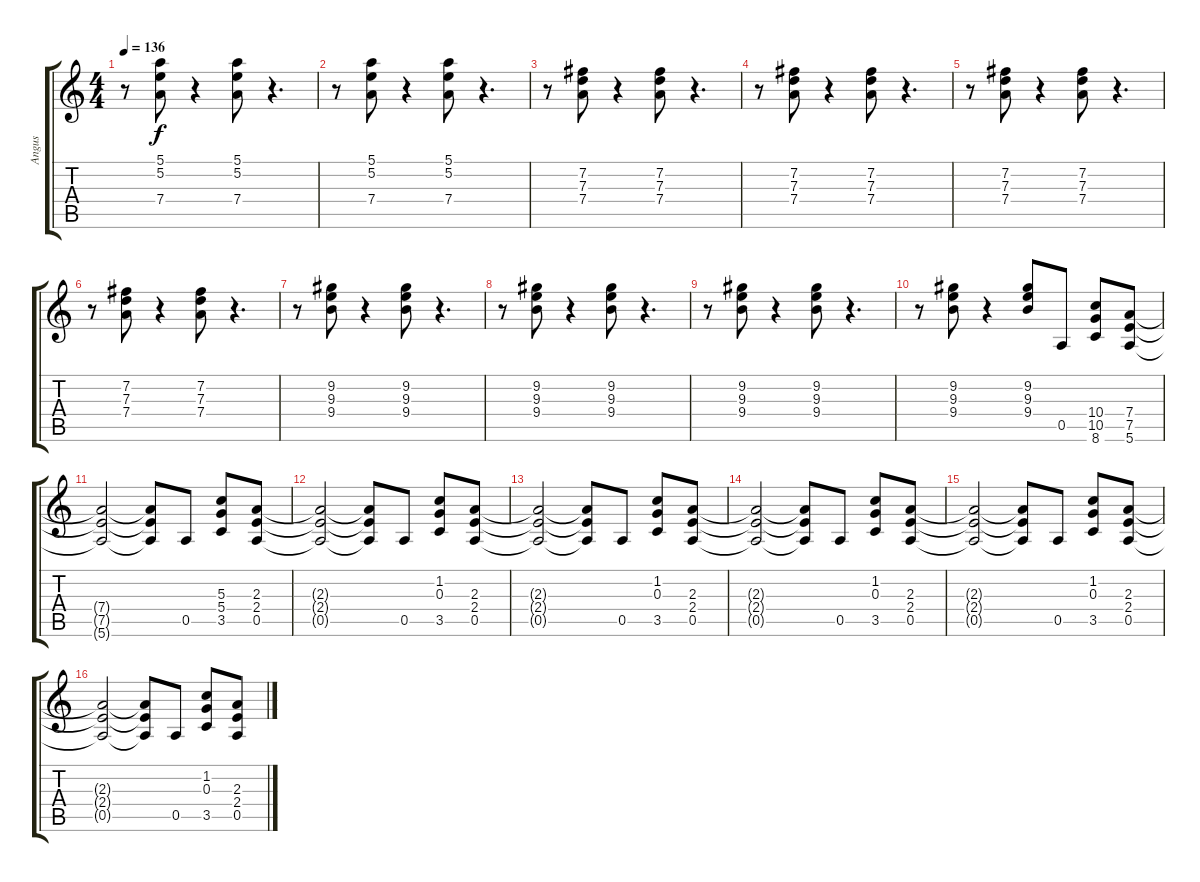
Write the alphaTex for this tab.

\track ("Angus" "Angus") {instrument distortionguitar}
\staff {score tabs}
\tuning (E4 B3 G3 D3 A2 E2) {hide}
\ts (4 4)
\tempo 136
\clef g2
\ks c
r.8{dy f} (5.1 5.2 7.4).8 r.4 (5.1 5.2 7.4).8 r.4{d} |
r.8 (5.1 5.2 7.4).8 r.4 (5.1 5.2 7.4).8 r.4{d} |
r.8 (7.2 7.3 7.4).8 r.4 (7.2 7.3 7.4).8 r.4{d} |
r.8 (7.2 7.3 7.4).8 r.4 (7.2 7.3 7.4).8 r.4{d} |
r.8 (7.2 7.3 7.4).8 r.4 (7.2 7.3 7.4).8 r.4{d} |
r.8 (7.2 7.3 7.4).8 r.4 (7.2 7.3 7.4).8 r.4{d} |
r.8 (9.2 9.3 9.4).8 r.4 (9.2 9.3 9.4).8 r.4{d} |
r.8 (9.2 9.3 9.4).8 r.4 (9.2 9.3 9.4).8 r.4{d} |
r.8 (9.2 9.3 9.4).8 r.4 (9.2 9.3 9.4).8 r.4{d} |
r.8 (9.2 9.3 9.4).8 r.4 (9.2 9.3 9.4).8 0.5.8 (10.4 10.5 8.6).8 (7.4 7.5 5.6).8 |
(7.4{t} 7.5{t} 5.6{t}).2 (7.4{t} 7.5{t} 5.6{t}).8 0.5.8 (5.3 5.4 3.5).8 (2.3 2.4 0.5).8 |
(2.3{t} 2.4{t} 0.5{t}).2 (2.3{t} 2.4{t} 0.5{t}).8 0.5.8 (1.2 0.3 3.5).8 (2.3 2.4 0.5).8 |
(2.3{t} 2.4{t} 0.5{t}).2 (2.3{t} 2.4{t} 0.5{t}).8 0.5.8 (1.2 0.3 3.5).8 (2.3 2.4 0.5).8 |
(2.3{t} 2.4{t} 0.5{t}).2 (2.3{t} 2.4{t} 0.5{t}).8 0.5.8 (1.2 0.3 3.5).8 (2.3 2.4 0.5).8 |
(2.3{t} 2.4{t} 0.5{t}).2 (2.3{t} 2.4{t} 0.5{t}).8 0.5.8 (1.2 0.3 3.5).8 (2.3 2.4 0.5).8 |
(2.3{t} 2.4{t} 0.5{t}).2 (2.3{t} 2.4{t} 0.5{t}).8 0.5.8 (1.2 0.3 3.5).8 (2.3 2.4 0.5).8
